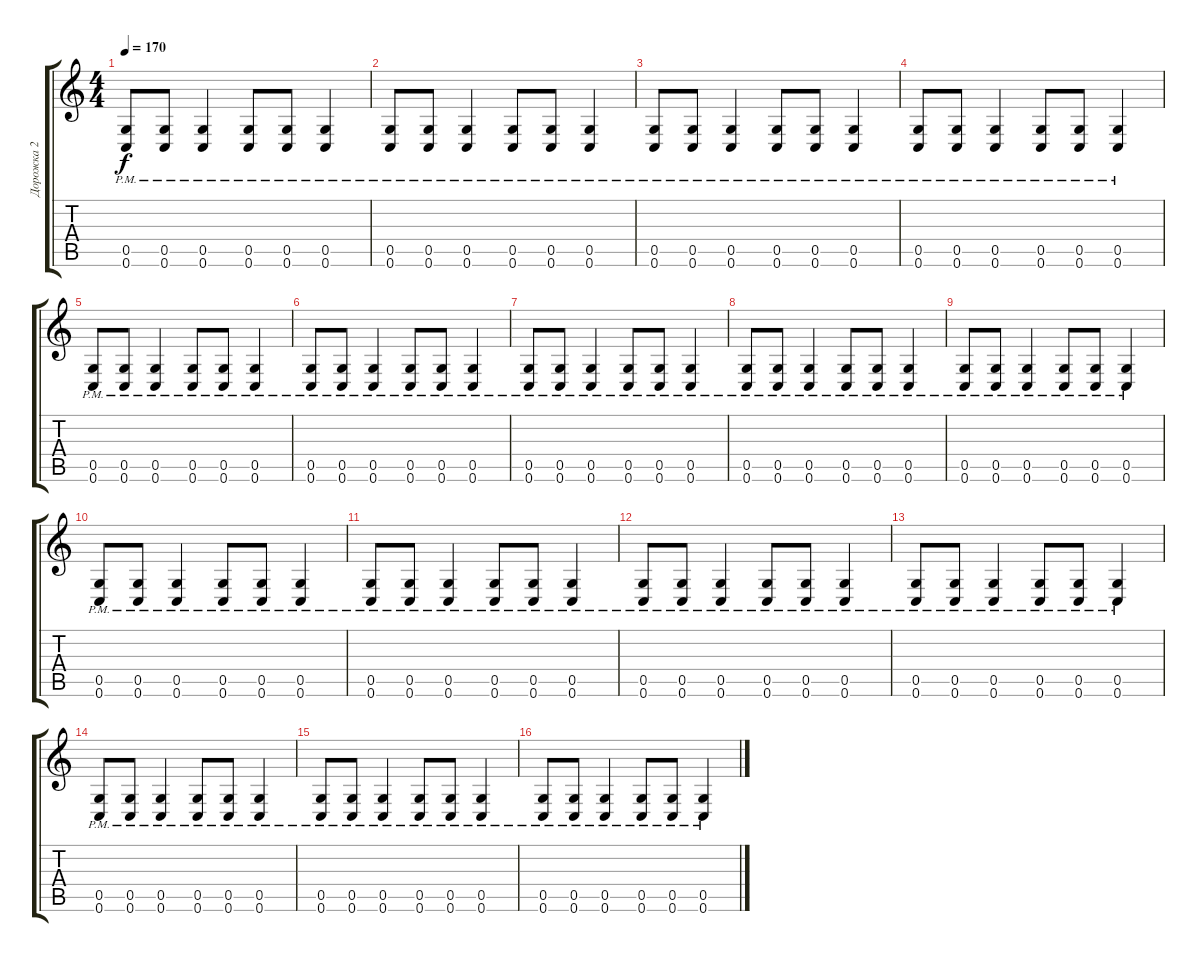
\track ("Дорожка 2" "Дорожка 2") {instrument overdrivenguitar}
\staff {score tabs}
\tuning (D4 A3 F3 C3 G2 C2) {hide}
\ts (4 4)
\tempo 170
\clef g2
\ks c
(0.5{pm} 0.6{pm}).8{dy f} (0.5{pm} 0.6{pm}).8 (0.5{pm} 0.6{pm}).4 (0.5{pm} 0.6{pm}).8 (0.5{pm} 0.6{pm}).8 (0.5{pm} 0.6{pm}).4 |
(0.5{pm} 0.6{pm}).8 (0.5{pm} 0.6{pm}).8 (0.5{pm} 0.6{pm}).4 (0.5{pm} 0.6{pm}).8 (0.5{pm} 0.6{pm}).8 (0.5{pm} 0.6{pm}).4 |
(0.5{pm} 0.6{pm}).8 (0.5{pm} 0.6{pm}).8 (0.5{pm} 0.6{pm}).4 (0.5{pm} 0.6{pm}).8 (0.5{pm} 0.6{pm}).8 (0.5{pm} 0.6{pm}).4 |
(0.5{pm} 0.6{pm}).8 (0.5{pm} 0.6{pm}).8 (0.5{pm} 0.6{pm}).4 (0.5{pm} 0.6{pm}).8 (0.5{pm} 0.6{pm}).8 (0.5{pm} 0.6{pm}).4 |
(0.5{pm} 0.6{pm}).8 (0.5{pm} 0.6{pm}).8 (0.5{pm} 0.6{pm}).4 (0.5{pm} 0.6{pm}).8 (0.5{pm} 0.6{pm}).8 (0.5{pm} 0.6{pm}).4 |
(0.5{pm} 0.6{pm}).8 (0.5{pm} 0.6{pm}).8 (0.5{pm} 0.6{pm}).4 (0.5{pm} 0.6{pm}).8 (0.5{pm} 0.6{pm}).8 (0.5{pm} 0.6{pm}).4 |
(0.5{pm} 0.6{pm}).8 (0.5{pm} 0.6{pm}).8 (0.5{pm} 0.6{pm}).4 (0.5{pm} 0.6{pm}).8 (0.5{pm} 0.6{pm}).8 (0.5{pm} 0.6{pm}).4 |
(0.5{pm} 0.6{pm}).8 (0.5{pm} 0.6{pm}).8 (0.5{pm} 0.6{pm}).4 (0.5{pm} 0.6{pm}).8 (0.5{pm} 0.6{pm}).8 (0.5{pm} 0.6{pm}).4 |
(0.5{pm} 0.6{pm}).8 (0.5{pm} 0.6{pm}).8 (0.5{pm} 0.6{pm}).4 (0.5{pm} 0.6{pm}).8 (0.5{pm} 0.6{pm}).8 (0.5{pm} 0.6{pm}).4 |
(0.5{pm} 0.6{pm}).8 (0.5{pm} 0.6{pm}).8 (0.5{pm} 0.6{pm}).4 (0.5{pm} 0.6{pm}).8 (0.5{pm} 0.6{pm}).8 (0.5{pm} 0.6{pm}).4 |
(0.5{pm} 0.6{pm}).8 (0.5{pm} 0.6{pm}).8 (0.5{pm} 0.6{pm}).4 (0.5{pm} 0.6{pm}).8 (0.5{pm} 0.6{pm}).8 (0.5{pm} 0.6{pm}).4 |
(0.5{pm} 0.6{pm}).8 (0.5{pm} 0.6{pm}).8 (0.5{pm} 0.6{pm}).4 (0.5{pm} 0.6{pm}).8 (0.5{pm} 0.6{pm}).8 (0.5{pm} 0.6{pm}).4 |
(0.5{pm} 0.6{pm}).8 (0.5{pm} 0.6{pm}).8 (0.5{pm} 0.6{pm}).4 (0.5{pm} 0.6{pm}).8 (0.5{pm} 0.6{pm}).8 (0.5{pm} 0.6{pm}).4 |
(0.5{pm} 0.6{pm}).8 (0.5{pm} 0.6{pm}).8 (0.5{pm} 0.6{pm}).4 (0.5{pm} 0.6{pm}).8 (0.5{pm} 0.6{pm}).8 (0.5{pm} 0.6{pm}).4 |
(0.5{pm} 0.6{pm}).8 (0.5{pm} 0.6{pm}).8 (0.5{pm} 0.6{pm}).4 (0.5{pm} 0.6{pm}).8 (0.5{pm} 0.6{pm}).8 (0.5{pm} 0.6{pm}).4 |
(0.5{pm} 0.6{pm}).8 (0.5{pm} 0.6{pm}).8 (0.5{pm} 0.6{pm}).4 (0.5{pm} 0.6{pm}).8 (0.5{pm} 0.6{pm}).8 (0.5{pm} 0.6{pm}).4
